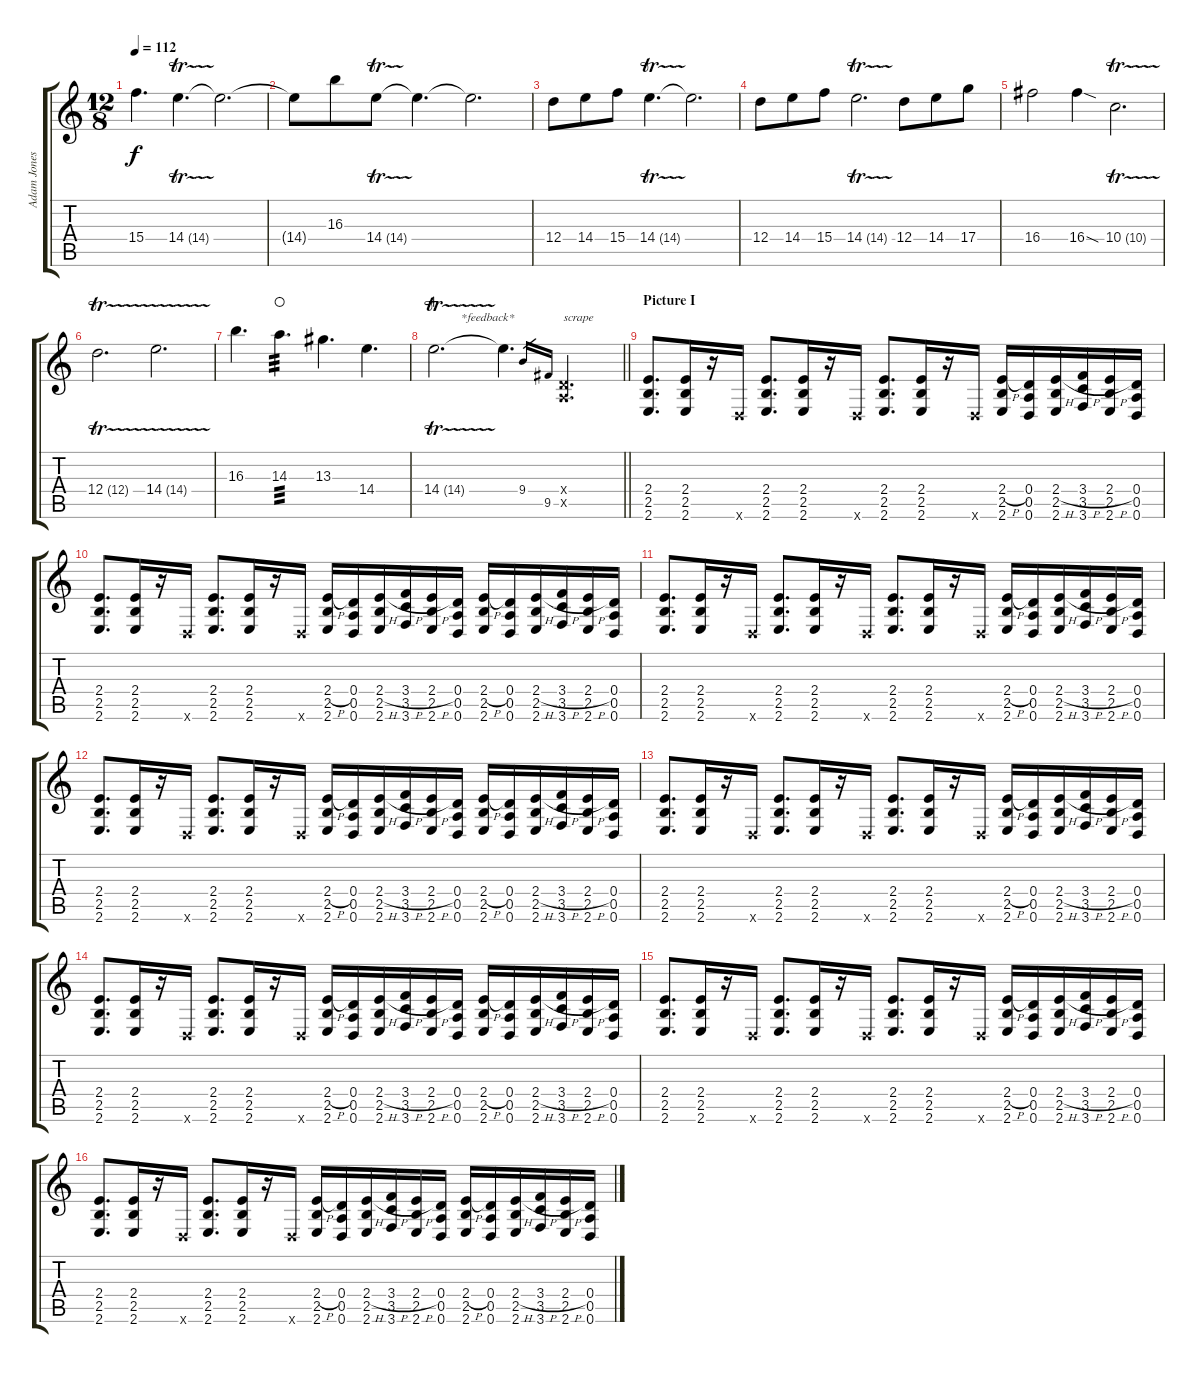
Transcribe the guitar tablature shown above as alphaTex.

\track ("Adam Jones Disto" "Adam Jones") {instrument distortionguitar}
\staff {score tabs}
\tuning (E4 B3 G3 D3 A2 D2) {hide}
\ts (12 8)
\tempo 112
\clef g2
\ks c
15.4.4{d dy f} 14.4{tr (14 64)}.4{d} 14.4{t}.2{d} |
14.4{t}.8 16.3.8 14.4{tr (14 64)}.8 14.4{t}.4{d} 14.4{t}.2{d} |
12.4.8 14.4.8 15.4.8 14.4{tr (14 64)}.4{d} 14.4{t}.2{d} |
12.4.8 14.4.8 15.4.8 14.4{tr (14 64)}.2{d} 12.4.8 14.4.8 17.4.8 |
16.4.2 16.4{sod}.4 10.4{tr (10 64)}.2{d} |
12.4{tr (12 64)}.2{d} 14.4{tr (14 64)}.2{d} |
16.3.4{d} 14.3.4{d tp 3 waho} 13.3.4{d} 14.4.4{d} |
\barLineRight lightlight
14.4{tr (14 64)}.2{d txt "         *feedback*" wahc} 14.4{t}.4{d} 9.4.16{gr} 9.5.16{gr} (0.4{x} 0.5{x}).4{d txt "scrape"} |
\section ("" "Picture I")
(2.4 2.5 2.6).8{d volume 10 balance 16} (2.4 2.5 2.6).16 r.16 0.6{x}.16 (2.4 2.5 2.6).8{d} (2.4 2.5 2.6).16 r.16 0.6{x}.16 (2.4 2.5 2.6).8{d} (2.4 2.5 2.6).16 r.16 0.6{x}.16 (2.4{h} 2.5 2.6).16 (0.4 0.5 0.6).16 (2.4{h} 2.5 2.6).16 (3.4{h} 3.5 3.6).16 (2.4{h} 2.5 2.6).16 (0.4 0.5 0.6).16 |
(2.4 2.5 2.6).8{d} (2.4 2.5 2.6).16 r.16 0.6{x}.16 (2.4 2.5 2.6).8{d} (2.4 2.5 2.6).16 r.16 0.6{x}.16 (2.4{h} 2.5 2.6).16 (0.4 0.5 0.6).16 (2.4{h} 2.5 2.6).16 (3.4{h} 3.5 3.6).16 (2.4{h} 2.5 2.6).16 (0.4 0.5 0.6).16 (2.4{h} 2.5 2.6).16 (0.4 0.5 0.6).16 (2.4{h} 2.5 2.6).16 (3.4{h} 3.5 3.6).16 (2.4{h} 2.5 2.6).16 (0.4 0.5 0.6).16 |
(2.4 2.5 2.6).8{d} (2.4 2.5 2.6).16 r.16 0.6{x}.16 (2.4 2.5 2.6).8{d} (2.4 2.5 2.6).16 r.16 0.6{x}.16 (2.4 2.5 2.6).8{d} (2.4 2.5 2.6).16 r.16 0.6{x}.16 (2.4{h} 2.5 2.6).16 (0.4 0.5 0.6).16 (2.4{h} 2.5 2.6).16 (3.4{h} 3.5 3.6).16 (2.4{h} 2.5 2.6).16 (0.4 0.5 0.6).16 |
(2.4 2.5 2.6).8{d} (2.4 2.5 2.6).16 r.16 0.6{x}.16 (2.4 2.5 2.6).8{d} (2.4 2.5 2.6).16 r.16 0.6{x}.16 (2.4{h} 2.5 2.6).16 (0.4 0.5 0.6).16 (2.4{h} 2.5 2.6).16 (3.4{h} 3.5 3.6).16 (2.4{h} 2.5 2.6).16 (0.4 0.5 0.6).16 (2.4{h} 2.5 2.6).16 (0.4 0.5 0.6).16 (2.4{h} 2.5 2.6).16 (3.4{h} 3.5 3.6).16 (2.4{h} 2.5 2.6).16 (0.4 0.5 0.6).16 |
(2.4 2.5 2.6).8{d} (2.4 2.5 2.6).16 r.16 0.6{x}.16 (2.4 2.5 2.6).8{d} (2.4 2.5 2.6).16 r.16 0.6{x}.16 (2.4 2.5 2.6).8{d} (2.4 2.5 2.6).16 r.16 0.6{x}.16 (2.4{h} 2.5 2.6).16 (0.4 0.5 0.6).16 (2.4{h} 2.5 2.6).16 (3.4{h} 3.5 3.6).16 (2.4{h} 2.5 2.6).16 (0.4 0.5 0.6).16 |
(2.4 2.5 2.6).8{d} (2.4 2.5 2.6).16 r.16 0.6{x}.16 (2.4 2.5 2.6).8{d} (2.4 2.5 2.6).16 r.16 0.6{x}.16 (2.4{h} 2.5 2.6).16 (0.4 0.5 0.6).16 (2.4{h} 2.5 2.6).16 (3.4{h} 3.5 3.6).16 (2.4{h} 2.5 2.6).16 (0.4 0.5 0.6).16 (2.4{h} 2.5 2.6).16 (0.4 0.5 0.6).16 (2.4{h} 2.5 2.6).16 (3.4{h} 3.5 3.6).16 (2.4{h} 2.5 2.6).16 (0.4 0.5 0.6).16 |
(2.4 2.5 2.6).8{d} (2.4 2.5 2.6).16 r.16 0.6{x}.16 (2.4 2.5 2.6).8{d} (2.4 2.5 2.6).16 r.16 0.6{x}.16 (2.4 2.5 2.6).8{d} (2.4 2.5 2.6).16 r.16 0.6{x}.16 (2.4{h} 2.5 2.6).16 (0.4 0.5 0.6).16 (2.4{h} 2.5 2.6).16 (3.4{h} 3.5 3.6).16 (2.4{h} 2.5 2.6).16 (0.4 0.5 0.6).16 |
(2.4 2.5 2.6).8{d} (2.4 2.5 2.6).16 r.16 0.6{x}.16 (2.4 2.5 2.6).8{d} (2.4 2.5 2.6).16 r.16 0.6{x}.16 (2.4{h} 2.5 2.6).16 (0.4 0.5 0.6).16 (2.4{h} 2.5 2.6).16 (3.4{h} 3.5 3.6).16 (2.4{h} 2.5 2.6).16 (0.4 0.5 0.6).16 (2.4{h} 2.5 2.6).16 (0.4 0.5 0.6).16 (2.4{h} 2.5 2.6).16 (3.4{h} 3.5 3.6).16 (2.4{h} 2.5 2.6).16 (0.4 0.5 0.6).16
